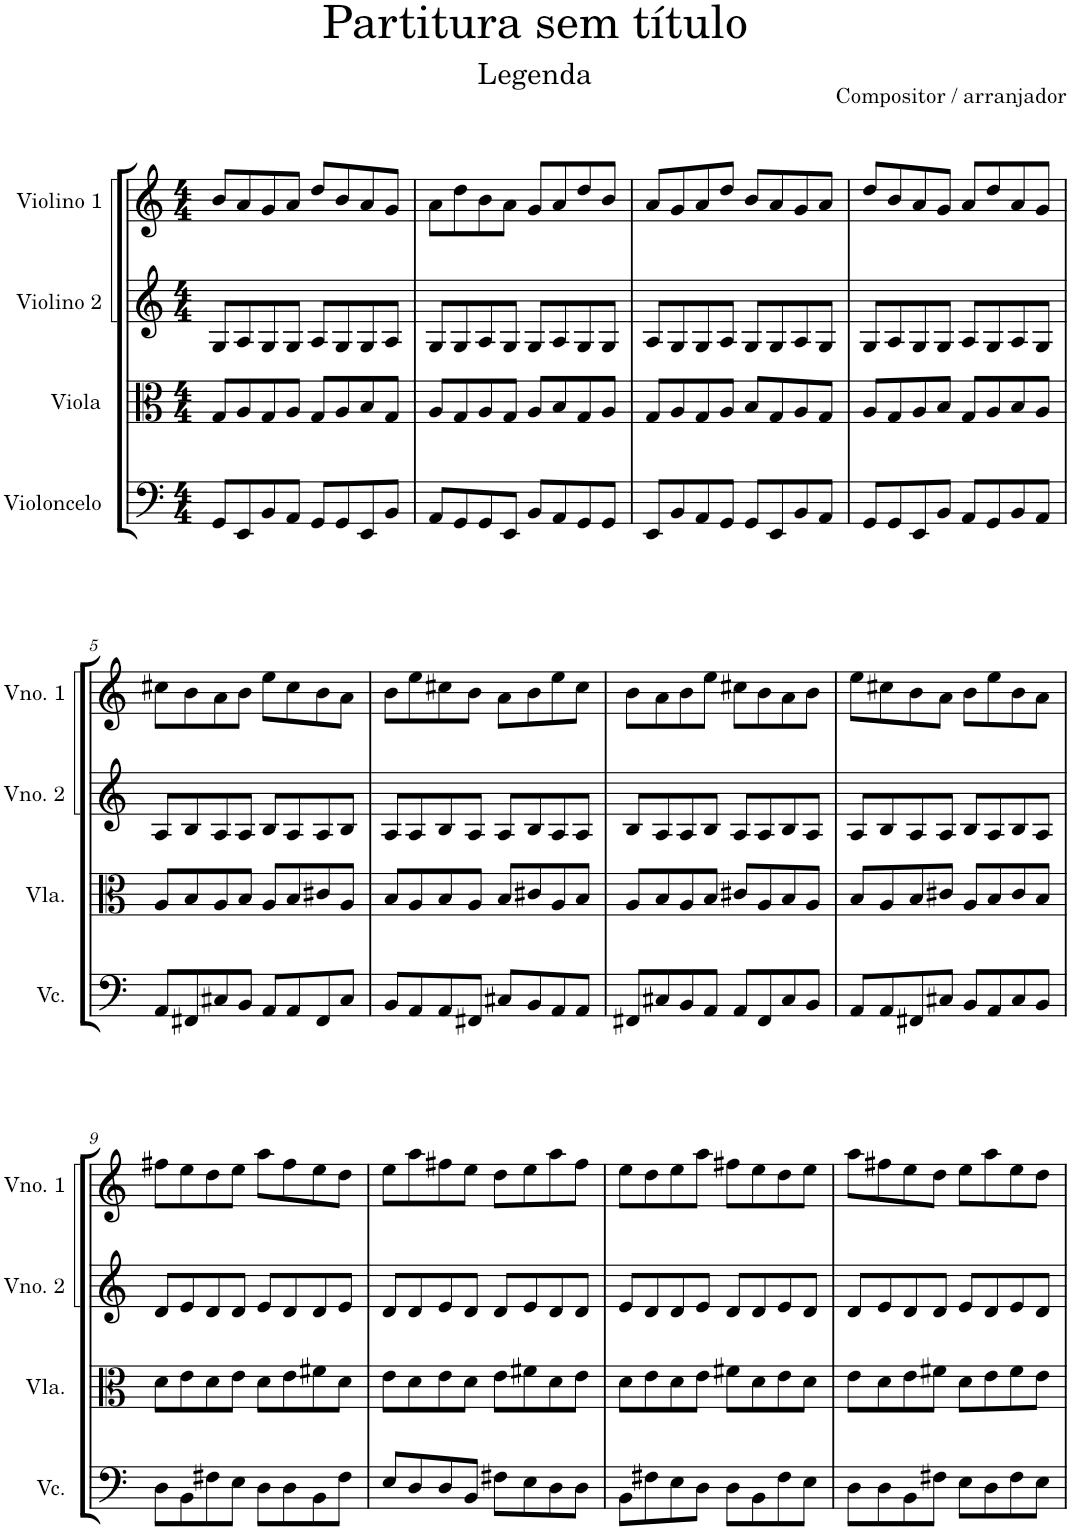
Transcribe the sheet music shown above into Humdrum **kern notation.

**kern	**kern	**kern	**kern
*part4	*part3	*part2	*part1
*staff4	*staff3	*staff2	*staff1
*I"Violoncelo	*I"Viola	*I"Violino 2	*I"Violino 1
*I'Vc.	*I'Vla.	*I'Vno. 2	*I'Vno. 1
*clefF4	*clefC3	*clefG2	*clefG2
*k[]	*k[]	*k[]	*k[]
*M4/4	*M4/4	*M4/4	*M4/4
=1	=1	=1	=1
8GG/L	8G/L	8G/L	8b/L
8EE/	8A/	8A/	8a/
8BB/	8G/	8G/	8g/
8AA/J	8A/J	8G/J	8a/J
8GG/L	8G/L	8A/L	8dd/L
8GG/	8A/	8G/	8b/
8EE/	8B/	8G/	8a/
8BB/J	8G/J	8A/J	8g/J
=2	=2	=2	=2
8AA/L	8A/L	8G/L	8a\L
8GG/	8G/	8G/	8dd\
8GG/	8A/	8A/	8b\
8EE/J	8G/J	8G/J	8a\J
8BB/L	8A/L	8G/L	8g/L
8AA/	8B/	8A/	8a/
8GG/	8G/	8G/	8dd/
8GG/J	8A/J	8G/J	8b/J
=3	=3	=3	=3
8EE/L	8G/L	8A/L	8a/L
8BB/	8A/	8G/	8g/
8AA/	8G/	8G/	8a/
8GG/J	8A/J	8A/J	8dd/J
8GG/L	8B/L	8G/L	8b/L
8EE/	8G/	8G/	8a/
8BB/	8A/	8A/	8g/
8AA/J	8G/J	8G/J	8a/J
=4	=4	=4	=4
8GG/L	8A/L	8G/L	8dd/L
8GG/	8G/	8A/	8b/
8EE/	8A/	8G/	8a/
8BB/J	8B/J	8G/J	8g/J
8AA/L	8G/L	8A/L	8a/L
8GG/	8A/	8G/	8dd/
8BB/	8B/	8A/	8a/
8AA/J	8A/J	8G/J	8g/J
!!LO:LB:g=z
=5	=5	=5	=5
8AA/L	8A/L	8A/L	8cc#X\L
8FF#X/	8B/	8B/	8b\
8C#X/	8A/	8A/	8a\
8BB/J	8B/J	8A/J	8b\J
8AA/L	8A/L	8B/L	8ee\L
8AA/	8B/	8A/	8cc#\
8FF#/	8c#X/	8A/	8b\
8C#/J	8A/J	8B/J	8a\J
=6	=6	=6	=6
8BB/L	8B/L	8A/L	8b\L
8AA/	8A/	8A/	8ee\
8AA/	8B/	8B/	8cc#X\
8FF#X/J	8A/J	8A/J	8b\J
8C#X/L	8B/L	8A/L	8a\L
8BB/	8c#X/	8B/	8b\
8AA/	8A/	8A/	8ee\
8AA/J	8B/J	8A/J	8cc#\J
=7	=7	=7	=7
8FF#X/L	8A/L	8B/L	8b\L
8C#X/	8B/	8A/	8a\
8BB/	8A/	8A/	8b\
8AA/J	8B/J	8B/J	8ee\J
8AA/L	8c#X/L	8A/L	8cc#X\L
8FF#/	8A/	8A/	8b\
8C#/	8B/	8B/	8a\
8BB/J	8A/J	8A/J	8b\J
=8	=8	=8	=8
8AA/L	8B/L	8A/L	8ee\L
8AA/	8A/	8B/	8cc#X\
8FF#X/	8B/	8A/	8b\
8C#X/J	8c#X/J	8A/J	8a\J
8BB/L	8A/L	8B/L	8b\L
8AA/	8B/	8A/	8ee\
8C#/	8c#/	8B/	8b\
8BB/J	8B/J	8A/J	8a\J
!!LO:LB:g=z
=9	=9	=9	=9
8D\L	8d\L	8d/L	8ff#X\L
8BB\	8e\	8e/	8ee\
8F#X\	8d\	8d/	8dd\
8E\J	8e\J	8d/J	8ee\J
8D\L	8d\L	8e/L	8aa\L
8D\	8e\	8d/	8ff#\
8BB\	8f#X\	8d/	8ee\
8F#\J	8d\J	8e/J	8dd\J
=10	=10	=10	=10
8E/L	8e\L	8d/L	8ee\L
8D/	8d\	8d/	8aa\
8D/	8e\	8e/	8ff#X\
8BB/J	8d\J	8d/J	8ee\J
8F#X\L	8e\L	8d/L	8dd\L
8E\	8f#X\	8e/	8ee\
8D\	8d\	8d/	8aa\
8D\J	8e\J	8d/J	8ff#\J
=11	=11	=11	=11
8BB\L	8d\L	8e/L	8ee\L
8F#X\	8e\	8d/	8dd\
8E\	8d\	8d/	8ee\
8D\J	8e\J	8e/J	8aa\J
8D\L	8f#X\L	8d/L	8ff#X\L
8BB\	8d\	8d/	8ee\
8F#\	8e\	8e/	8dd\
8E\J	8d\J	8d/J	8ee\J
=12	=12	=12	=12
8D\L	8e\L	8d/L	8aa\L
8D\	8d\	8e/	8ff#X\
8BB\	8e\	8d/	8ee\
8F#X\J	8f#X\J	8d/J	8dd\J
8E\L	8d\L	8e/L	8ee\L
8D\	8e\	8d/	8aa\
8F#\	8f#\	8e/	8ee\
8E\J	8e\J	8d/J	8dd\J
=	=	=	=
*-	*-	*-	*-
